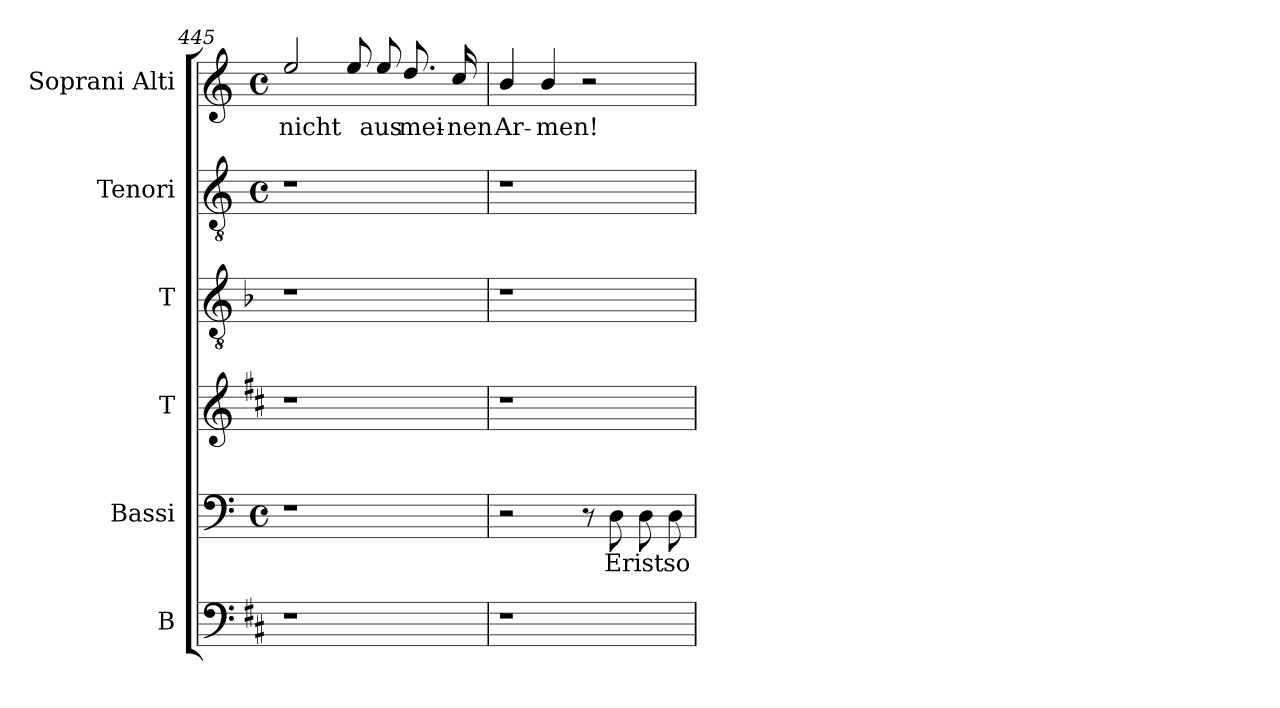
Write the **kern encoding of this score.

**kern	**kern	**text	**kern	**kern	**kern	**kern	**text
*part6	*part5	*part5	*part4	*part3	*part2	*part1	*part1
*staff6	*staff5	*staff5	*staff4	*staff3	*staff2	*staff1	*staff1
*I"B	*I"Bassi	*	*I"T	*I"T	*I"Tenori	*I"Soprani  Alti	*
*I'B	*I'B	*	*I'T	*I'T	*I'T	*I'S  A	*
*clefF4	*clefF4	*	*clefG2	*clefGv2	*clefGv2	*clefG2	*
*k[f#c#]	*k[]	*	*k[f#c#]	*k[b-]	*k[]	*k[]	*
*D:	*C:	*	*D:	*F:	*C:	*C:	*
*	*M4/4	*	*	*	*M4/4	*M4/4	*
*	*met(c)	*	*	*	*met(c)	*met(c)	*
=445	=445	=445	=445	=445	=445	=445	=445
!	!	!	!	!	!	!	!LO:LY:b:cj
1r	1r	.	1r	1r	1r	2ee/	nicht
.	.	.	.	.	.	8ee/	.
!	!	!	!	!	!	!	!LO:LY:b:cj
.	.	.	.	.	.	8ee/	aus
!	!	!	!	!	!	!LO:N:vis=8.	!LO:LY:b
.	.	.	.	.	.	8dd/	mei-
!	!	!	!	!	!	!	!LO:LY:b:rj
.	.	.	.	.	.	16cc/	-nen
.	.	.	.	.	.	16ryy	.
=446	=446	=446	=446	=446	=446	=446	=446
!	!	!	!	!	!	!	!LO:LY:b
1r	2r	.	1r	1r	1r	4b/	Ar-
!	!	!	!	!	!	!	!LO:LY:b:cj
.	.	.	.	.	.	4b/	-men!
.	8r	.	.	.	.	2r	.
!	!	!LO:LY:b:cj	!	!	!	!	!
.	8D\	Er	.	.	.	.	.
!	!	!LO:LY:b:cj	!	!	!	!	!
.	8D\	ist	.	.	.	.	.
!	!	!LO:LY:b:cj	!	!	!	!	!
.	8D\	so	.	.	.	.	.
=	=	=	=	=	=	=	=
*-	*-	*-	*-	*-	*-	*-	*-
